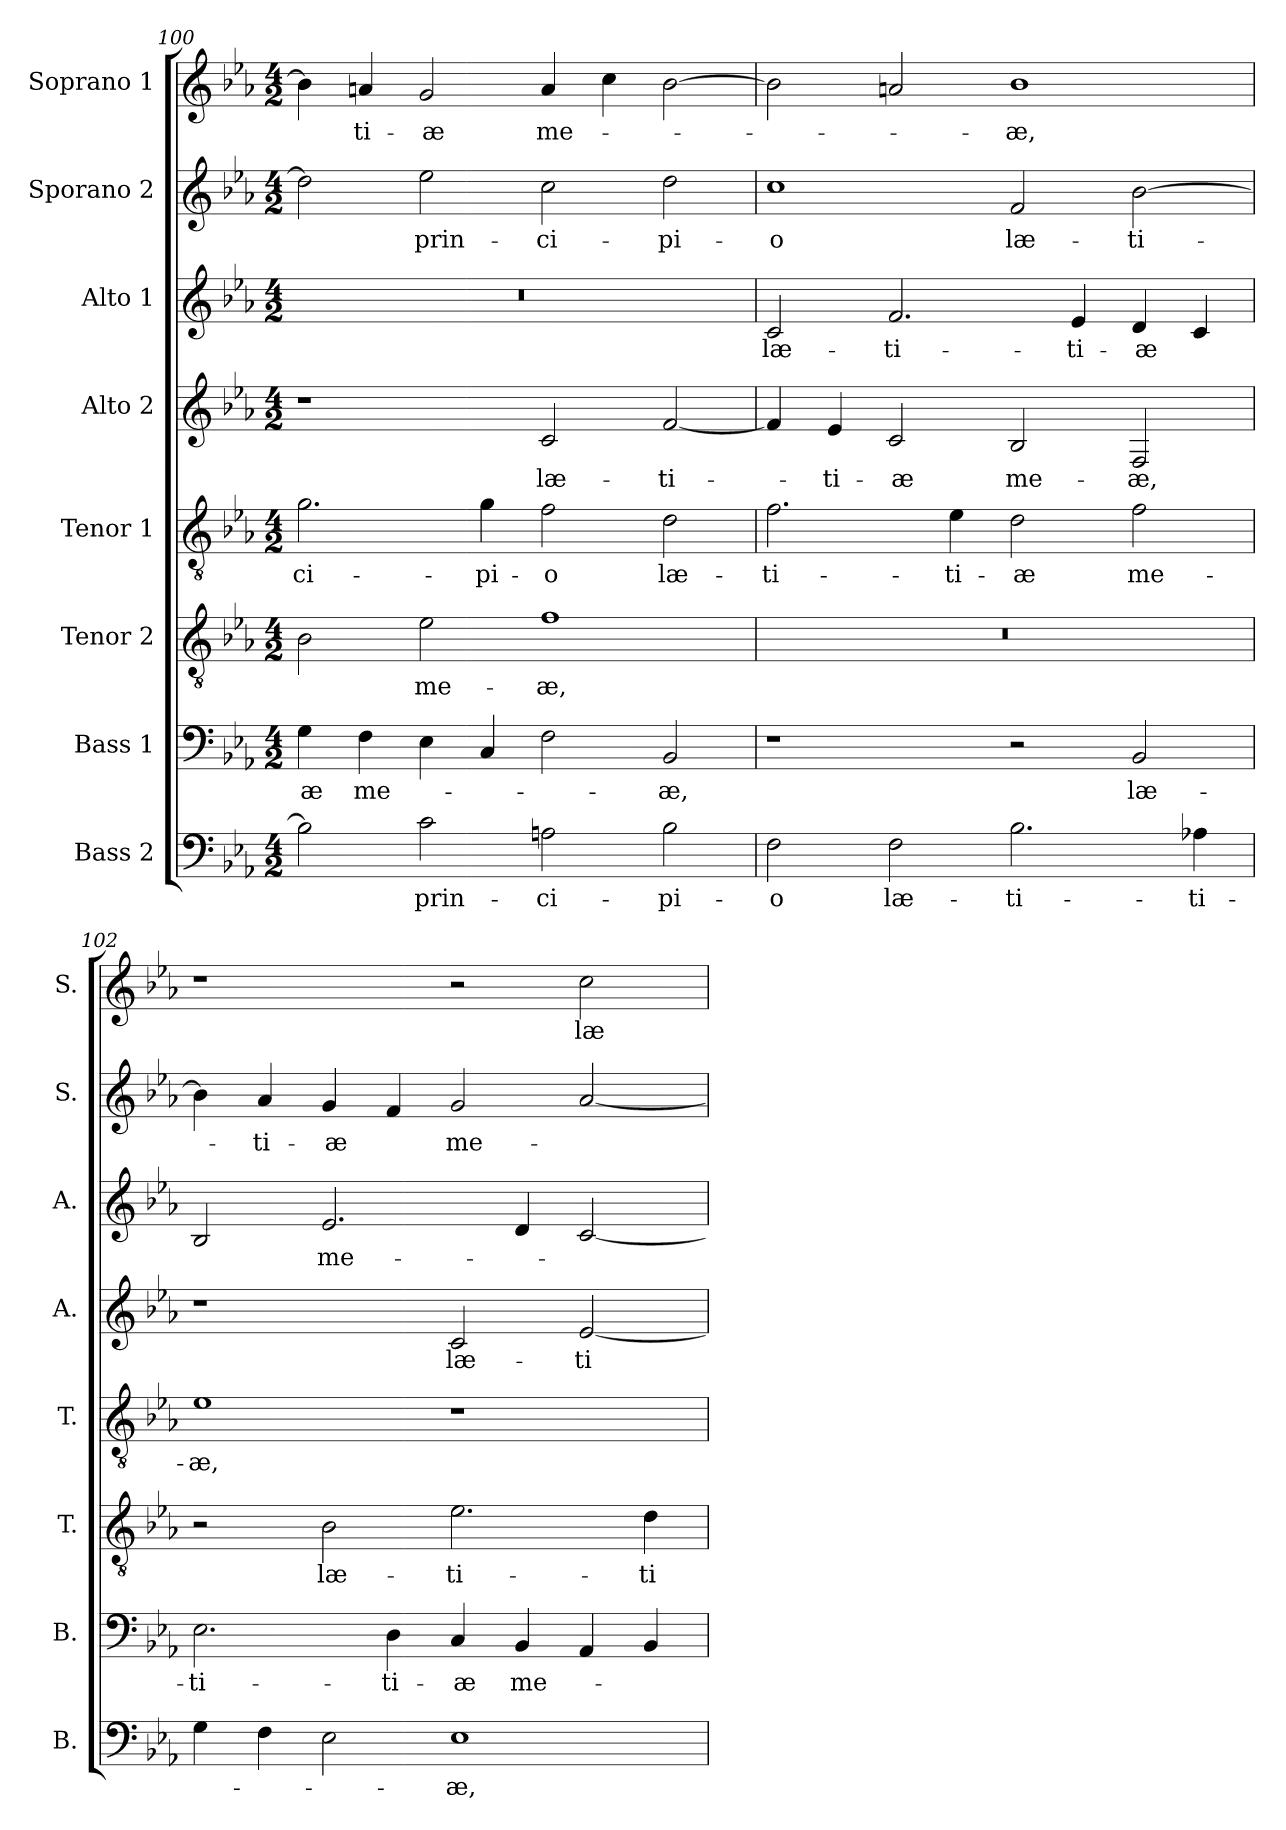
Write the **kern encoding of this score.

**kern	**text	**kern	**text	**kern	**text	**kern	**text	**kern	**text	**kern	**text	**kern	**text	**kern	**text
*part8	*part8	*part7	*part7	*part6	*part6	*part5	*part5	*part4	*part4	*part3	*part3	*part2	*part2	*part1	*part1
*staff8	*staff8	*staff7	*staff7	*staff6	*staff6	*staff5	*staff5	*staff4	*staff4	*staff3	*staff3	*staff2	*staff2	*staff1	*staff1
*I"Bass 2	*	*I"Bass 1	*	*I"Tenor 2	*	*I"Tenor 1	*	*I"Alto 2	*	*I"Alto 1	*	*I"Sporano 2	*	*I"Soprano 1	*
*I'B.	*	*I'B.	*	*I'T.	*	*I'T.	*	*I'A.	*	*I'A.	*	*I'S.	*	*I'S.	*
*clefF4	*	*clefF4	*	*clefGv2	*	*clefGv2	*	*clefG2	*	*clefG2	*	*clefG2	*	*clefG2	*
*	*	*	*	*ITrd7c12	*	*ITrd7c12	*	*	*	*	*	*	*	*	*
*k[b-e-a-]	*	*k[b-e-a-]	*	*k[b-e-a-]	*	*k[b-e-a-]	*	*k[b-e-a-]	*	*k[b-e-a-]	*	*k[b-e-a-]	*	*k[b-e-a-]	*
*E-:	*	*E-:	*	*E-:	*	*E-:	*	*E-:	*	*E-:	*	*E-:	*	*E-:	*
*M4/2	*	*M4/2	*	*M4/2	*	*M4/2	*	*M4/2	*	*M4/2	*	*M4/2	*	*M4/2	*
=100	=100	=100	=100	=100	=100	=100	=100	=100	=100	=100	=100	=100	=100	=100	=100
!	!	!	!LO:LY:b:color=#000000	!	!	!	!	!	!	!	!	!	!	!	!
!	!	!	!	!	!	!	!LO:LY:b:color=#000000	!	!	!LO:N:vis=1	!	!	!	!	!
2B-i\]	.	4Gi\	-æ	2BB-i\	.	2.Gi\	-ci-	1r	.	0r	.	2ddi\]	.	4b-i\]	.
!	!	!	!LO:LY:b:color=#000000	!	!	!	!	!	!	!	!	!	!	!	!
!	!	!	!	!	!	!	!	!	!	!	!	!	!	!	!LO:LY:b:color=#000000
.	.	4Fi\	me-	.	.	.	.	.	.	.	.	.	.	4ani/	-ti-
!	!LO:LY:b:color=#000000	!	!	!	!	!	!	!	!	!	!	!	!	!	!
!	!	!	!	!	!LO:LY:b:color=#000000	!	!	!	!	!	!	!	!	!	!
!	!	!	!	!	!	!	!	!	!	!	!	!	!LO:LY:b:color=#000000	!	!
!	!	!	!	!	!	!	!	!	!	!	!	!	!	!	!LO:LY:b:color=#000000
2ci\	prin-	4E-i\	.	2E-i\	me-	.	.	.	.	.	.	2ee-i\	prin-	2gi/	-æ
!	!	!	!	!	!	!	!LO:LY:b:color=#000000	!	!	!	!	!	!	!	!
.	.	4Ci/	.	.	.	4Gi\	-pi-	.	.	.	.	.	.	.	.
!	!LO:LY:b:color=#000000	!	!	!	!	!	!	!	!	!	!	!	!	!	!
!	!	!	!	!	!LO:LY:b:color=#000000	!	!	!	!	!	!	!	!	!	!
!	!	!	!	!	!	!	!LO:LY:b:color=#000000	!	!	!	!	!	!	!	!
!	!	!	!	!	!	!	!	!	!LO:LY:b:color=#000000	!	!	!	!	!	!
!	!	!	!	!	!	!	!	!	!	!	!	!	!LO:LY:b:color=#000000	!	!
!	!	!	!	!	!	!	!	!	!	!	!	!	!	!	!LO:LY:b:color=#000000
2Ani\	-ci-	2Fi\	.	1Fi	-æ,	2Fi\	-o	2ci/	læ-	.	.	2cci\	-ci-	4ai/	me-
.	.	.	.	.	.	.	.	.	.	.	.	.	.	4cci\	.
!	!LO:LY:b:color=#000000	!	!	!	!	!	!	!	!	!	!	!	!	!	!
!	!	!	!LO:LY:b:color=#000000	!	!	!	!	!	!	!	!	!	!	!	!
!	!	!	!	!	!	!	!LO:LY:b:color=#000000	!	!	!	!	!	!	!	!
!	!	!	!	!	!	!	!	!	!LO:LY:b:color=#000000	!	!	!	!	!	!
!	!	!	!	!	!	!	!	!	!	!	!	!	!LO:LY:b:color=#000000	!	!
2B-i\	-pi-	2BB-i/	-æ,	.	.	2Di\	læ-	[<2fi/	-ti-	.	.	2ddi\	-pi-	[>2b-i\	.
!!LO:PB:g=z
=101	=101	=101	=101	=101	=101	=101	=101	=101	=101	=101	=101	=101	=101	=101	=101
!	!LO:LY:b:color=#000000	!	!	!LO:N:vis=1	!	!	!	!	!	!	!	!	!	!	!
!	!	!	!	!	!	!	!LO:LY:b:color=#000000	!	!	!	!	!	!	!	!
!	!	!	!	!	!	!	!	!	!	!	!LO:LY:b:color=#000000	!	!	!	!
!	!	!	!	!	!	!	!	!	!	!	!	!	!LO:LY:b:color=#000000	!	!
2Fi\	-o	1r	.	0r	.	2.Fi\	-ti-	4fi/]	.	2ci/	læ-	1cci	-o	2b-i\]	.
!	!	!	!	!	!	!	!	!	!LO:LY:b:color=#000000	!	!	!	!	!	!
.	.	.	.	.	.	.	.	4e-i/	-ti-	.	.	.	.	.	.
!	!LO:LY:b:color=#000000	!	!	!	!	!	!	!	!	!	!	!	!	!	!
!	!	!	!	!	!	!	!	!	!LO:LY:b:color=#000000	!	!	!	!	!	!
!	!	!	!	!	!	!	!	!	!	!	!LO:LY:b:color=#000000	!	!	!	!
2Fi\	læ-	.	.	.	.	.	.	2ci/	-æ	2.fi/	-ti-	.	.	2ani/	.
!	!	!	!	!	!	!	!LO:LY:b:color=#000000	!	!	!	!	!	!	!	!
.	.	.	.	.	.	4E-i\	-ti-	.	.	.	.	.	.	.	.
!	!LO:LY:b:color=#000000	!	!	!	!	!	!	!	!	!	!	!	!	!	!
!	!	!	!	!	!	!	!LO:LY:b:color=#000000	!	!	!	!	!	!	!	!
!	!	!	!	!	!	!	!	!	!LO:LY:b:color=#000000	!	!	!	!	!	!
!	!	!	!	!	!	!	!	!	!	!	!	!	!LO:LY:b:color=#000000	!	!
!	!	!	!	!	!	!	!	!	!	!	!	!	!	!	!LO:LY:b:color=#000000
2.B-i\	-ti-	2r	.	.	.	2Di\	-æ	2B-i/	me-	.	.	2fi/	læ-	1b-i	-æ,
!	!	!	!	!	!	!	!	!	!	!	!LO:LY:b:color=#000000	!	!	!	!
.	.	.	.	.	.	.	.	.	.	4e-i/	-ti-	.	.	.	.
!	!	!	!LO:LY:b:color=#000000	!	!	!	!	!	!	!	!	!	!	!	!
!	!	!	!	!	!	!	!LO:LY:b:color=#000000	!	!	!	!	!	!	!	!
!	!	!	!	!	!	!	!	!	!LO:LY:b:color=#000000	!	!	!	!	!	!
!	!	!	!	!	!	!	!	!	!	!	!LO:LY:b:color=#000000	!	!	!	!
!	!	!	!	!	!	!	!	!	!	!	!	!	!LO:LY:b:color=#000000	!	!
.	.	2BB-i/	læ-	.	.	2Fi\	me-	2Fi/	-æ,	4di/	-æ	[>2b-i\	-ti-	.	.
!	!LO:LY:b:color=#000000	!	!	!	!	!	!	!	!	!	!	!	!	!	!
4A-Xi\	-ti-	.	.	.	.	.	.	.	.	4ci/	.	.	.	.	.
=102	=102	=102	=102	=102	=102	=102	=102	=102	=102	=102	=102	=102	=102	=102	=102
!	!	!	!LO:LY:b:color=#000000	!	!	!	!	!	!	!	!	!	!	!	!
!	!	!	!	!	!	!	!LO:LY:b:color=#000000	!	!	!	!	!	!	!	!
4Gi\	.	2.E-i\	-ti-	2r	.	1E-i	-æ,	1r	.	2B-i/	.	4b-i\]	.	1r	.
!	!	!	!	!	!	!	!	!	!	!	!	!	!LO:LY:b:color=#000000	!	!
4Fi\	.	.	.	.	.	.	.	.	.	.	.	4a-i/	-ti-	.	.
!	!	!	!	!	!LO:LY:b:color=#000000	!	!	!	!	!	!	!	!	!	!
!	!	!	!	!	!	!	!	!	!	!	!LO:LY:b:color=#000000	!	!	!	!
!	!	!	!	!	!	!	!	!	!	!	!	!	!LO:LY:b:color=#000000	!	!
2E-i\	.	.	.	2BB-i\	læ-	.	.	.	.	2.e-i/	me-	4gi/	-æ	.	.
!	!	!	!LO:LY:b:color=#000000	!	!	!	!	!	!	!	!	!	!	!	!
.	.	4Di\	-ti-	.	.	.	.	.	.	.	.	4fi/	.	.	.
!	!LO:LY:b:color=#000000	!	!	!	!	!	!	!	!	!	!	!	!	!	!
!	!	!	!LO:LY:b:color=#000000	!	!	!	!	!	!	!	!	!	!	!	!
!	!	!	!	!	!LO:LY:b:color=#000000	!	!	!	!	!	!	!	!	!	!
!	!	!	!	!	!	!	!	!	!LO:LY:b:color=#000000	!	!	!	!	!	!
!	!	!	!	!	!	!	!	!	!	!	!	!	!LO:LY:b:color=#000000	!	!
1E-i	-æ,	4Ci/	-æ	2.E-i\	-ti-	1r	.	2ci/	læ-	.	.	2gi/	me-	2r	.
!	!	!	!LO:LY:b:color=#000000	!	!	!	!	!	!	!	!	!	!	!	!
.	.	4BB-i/	me-	.	.	.	.	.	.	4di/	.	.	.	.	.
!	!	!	!	!	!	!	!	!	!LO:LY:b:color=#000000	!	!	!	!	!	!
!	!	!	!	!	!	!	!	!	!	!	!	!	!	!	!LO:LY:b:color=#000000
.	.	4AA-i/	.	.	.	.	.	[<2e-i/	-ti-	[<2ci/	.	[<2a-i/	.	2cci\	læ-
!	!	!	!	!	!LO:LY:b:color=#000000	!	!	!	!	!	!	!	!	!	!
.	.	4BB-i/	.	4Di\	-ti-	.	.	.	.	.	.	.	.	.	.
=	=	=	=	=	=	=	=	=	=	=	=	=	=	=	=
*-	*-	*-	*-	*-	*-	*-	*-	*-	*-	*-	*-	*-	*-	*-	*-
